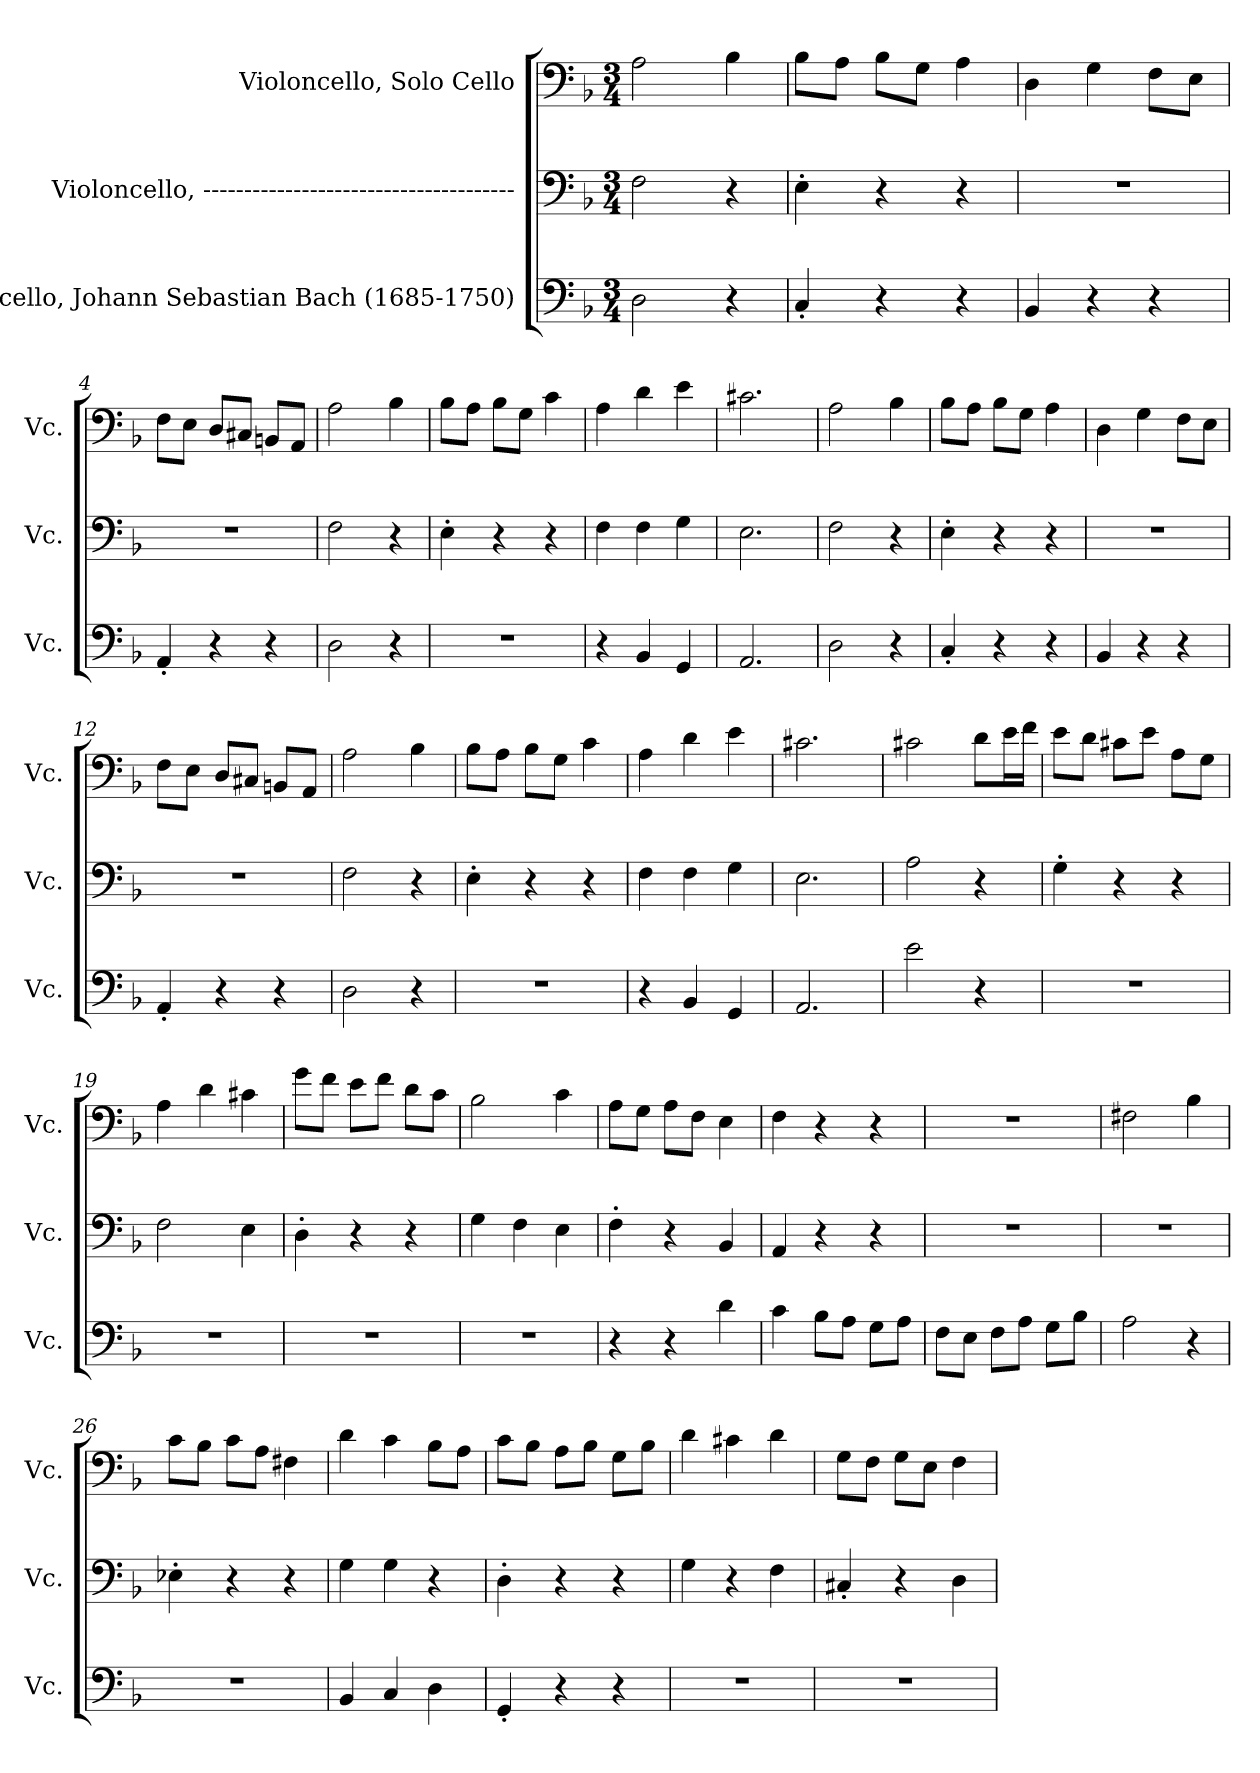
**kern	**kern	**kern
*part3	*part2	*part1
*staff3	*staff2	*staff1
*I"Violoncello, Johann Sebastian Bach  (1685-1750)	*I"Violoncello, --------------------------------------	*I"Violoncello, Solo Cello
*I'Vc.	*I'Vc.	*I'Vc.
*clefF4	*clefF4	*clefF4
*k[b-]	*k[b-]	*k[b-]
*M3/4	*M3/4	*M3/4
*MM120	*MM120	*MM120
=1	=1	=1
2D\	2F\	2A\
4r	4r	4B-\
=2	=2	=2
4C'/	4E'\	8B-\L
.	.	8A\J
4r	4r	8B-\L
.	.	8G\J
4r	4r	4A\
=3	=3	=3
4BB-/	2.r	4D\
4r	.	4G\
4r	.	8F\L
.	.	8E\J
=4	=4	=4
4AA'/	2.r	8F\L
.	.	8E\J
4r	.	8D/L
.	.	8C#X/J
4r	.	8BBn/L
.	.	8AA/J
!!LO:LB:g=z
=5	=5	=5
2D\	2F\	2A\
4r	4r	4B-\
=6	=6	=6
2.r	4E'\	8B-\L
.	.	8A\J
.	4r	8B-\L
.	.	8G\J
.	4r	4c\
=7	=7	=7
4r	4F\	4A\
4BB-/	4F\	4d\
4GG/	4G\	4e\
=8	=8	=8
2.AA/	2.E\	2.c#X\
=9	=9	=9
2D\	2F\	2A\
4r	4r	4B-\
=10	=10	=10
4C'/	4E'\	8B-\L
.	.	8A\J
4r	4r	8B-\L
.	.	8G\J
4r	4r	4A\
=11	=11	=11
4BB-/	2.r	4D\
4r	.	4G\
4r	.	8F\L
.	.	8E\J
=12	=12	=12
4AA'/	2.r	8F\L
.	.	8E\J
4r	.	8D/L
.	.	8C#X/J
4r	.	8BBn/L
.	.	8AA/J
=13	=13	=13
2D\	2F\	2A\
4r	4r	4B-\
!!LO:LB:g=z
=14	=14	=14
2.r	4E'\	8B-\L
.	.	8A\J
.	4r	8B-\L
.	.	8G\J
.	4r	4c\
=15	=15	=15
4r	4F\	4A\
4BB-/	4F\	4d\
4GG/	4G\	4e\
=16	=16	=16
2.AA/	2.E\	2.c#X\
=17	=17	=17
2e\	2A\	2c#X\
4r	4r	8d\L
.	.	16e\L
.	.	16f\JJ
=18	=18	=18
2.r	4G'\	8e\L
.	.	8d\J
.	4r	8c#X\L
.	.	8e\J
.	4r	8A\L
.	.	8G\J
=19	=19	=19
2.r	2F\	4A\
.	.	4d\
.	4E\	4c#X\
=20	=20	=20
2.r	4D'\	8g\L
.	.	8f\J
.	4r	8e\L
.	.	8f\J
.	4r	8d\L
.	.	8c\J
!!LO:LB:g=z
=21	=21	=21
2.r	4G\	2B-\
.	4F\	.
.	4E\	4c\
=22	=22	=22
4r	4F'\	8A\L
.	.	8G\J
4r	4r	8A\L
.	.	8F\J
4d\	4BB-/	4E\
=23	=23	=23
4c\	4AA/	4F\
8B-\L	4r	4r
8A\J	.	.
8G\L	4r	4r
8A\J	.	.
=24	=24	=24
8F\L	2.r	2.r
8E\J	.	.
8F\L	.	.
8A\J	.	.
8G\L	.	.
8B-\J	.	.
=25	=25	=25
2A\	2.r	2F#X\
4r	.	4B-\
=26	=26	=26
2.r	4E-X'\	8c\L
.	.	8B-\J
.	4r	8c\L
.	.	8A\J
.	4r	4F#X\
=27	=27	=27
4BB-/	4G\	4d\
4C/	4G\	4c\
4D\	4r	8B-\L
.	.	8A\J
!!LO:PB:g=z
=28	=28	=28
4GG'/	4D'\	8c\L
.	.	8B-\J
4r	4r	8A\L
.	.	8B-\J
4r	4r	8G\L
.	.	8B-\J
=29	=29	=29
2.r	4G\	4d\
.	4r	4c#X\
.	4F\	4d\
=30	=30	=30
2.r	4C#X'/	8G\L
.	.	8F\J
.	4r	8G\L
.	.	8E\J
.	4D\	4F\
=	=	=
*-	*-	*-
